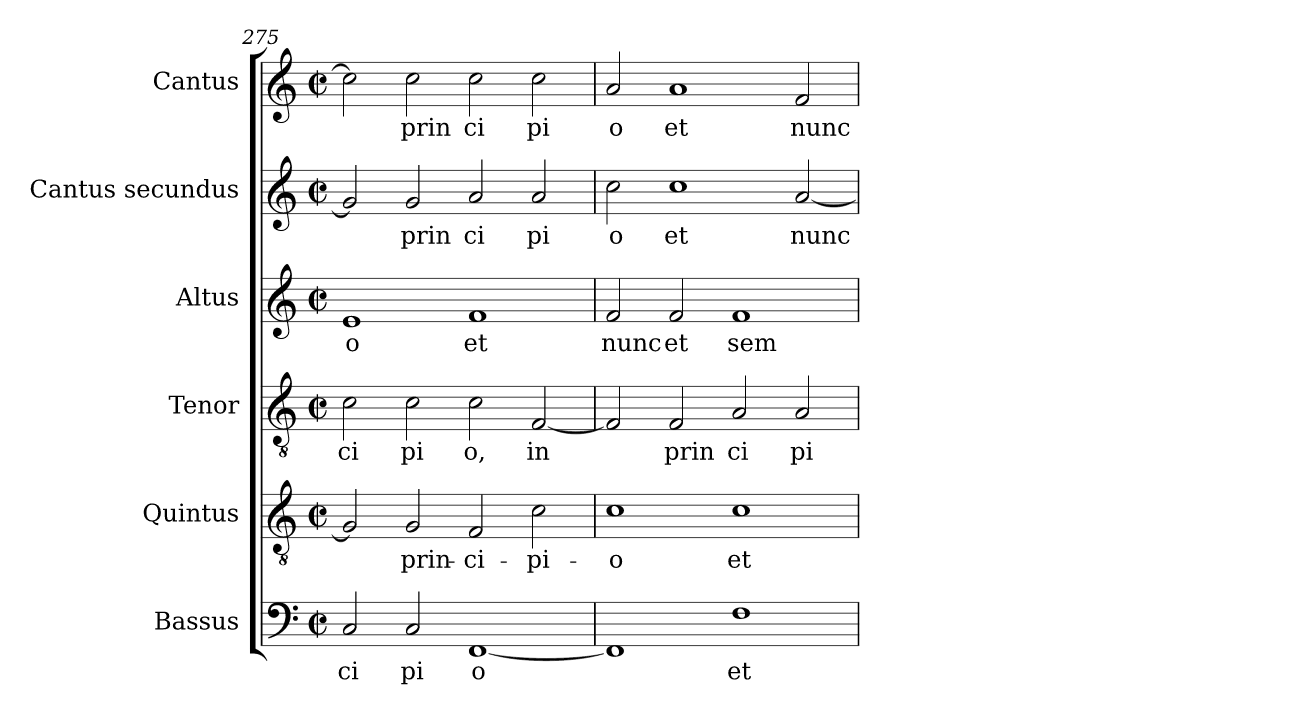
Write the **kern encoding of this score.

**kern	**text	**kern	**text	**kern	**text	**kern	**text	**kern	**text	**kern	**text
*part6	*part6	*part5	*part5	*part4	*part4	*part3	*part3	*part2	*part2	*part1	*part1
*staff6	*staff6	*staff5	*staff5	*staff4	*staff4	*staff3	*staff3	*staff2	*staff2	*staff1	*staff1
*I"Bassus	*	*I"Quintus	*	*I"Tenor	*	*I"Altus	*	*I"Cantus  secundus	*	*I"Cantus	*
*I'B	*	*I'Q	*	*I'T	*	*I'A	*	*	*	*I'C	*
*clefF4	*	*clefGv2	*	*clefGv2	*	*clefG2	*	*clefG2	*	*clefG2	*
*k[]	*	*k[]	*	*k[]	*	*k[]	*	*k[]	*	*k[]	*
*C:	*	*C:	*	*C:	*	*C:	*	*C:	*	*C:	*
*M2/2	*	*M2/2	*	*M2/2	*	*M2/2	*	*M2/2	*	*M2/2	*
*met(c|)	*	*met(c|)	*	*met(c|)	*	*met(c|)	*	*met(c|)	*	*met(c|)	*
=275	=275	=275	=275	=275	=275	=275	=275	=275	=275	=275	=275
!	!LO:LY:b:cj	!	!LO:LY:b:cj	!	!LO:LY:b:cj	!	!LO:LY:b:cj	!	!LO:LY:b:cj	!	!LO:LY:b:cj
2C/	ci	2G/]	.	2c\	ci	1e	o	2g/]	.	2cc\]	.
!	!LO:LY:b:cj	!	!LO:LY:b:cj	!	!LO:LY:b:cj	!	!	!	!LO:LY:b:cj	!	!LO:LY:b:cj
2C/	pi	2G/	prin-	2c\	pi	.	.	2g/	prin	2cc\	prin
!	!LO:LY:b:cj	!	!LO:LY:b:cj	!	!LO:LY:b:cj	!	!LO:LY:b:cj	!	!LO:LY:b:cj	!	!LO:LY:b:cj
[<1FF	o	2F/	-ci-	2c\	o,	1f	et	2a/	ci	2cc\	ci
!	!	!	!LO:LY:b:cj	!	!LO:LY:b:cj	!	!	!	!LO:LY:b:cj	!	!LO:LY:b:cj
.	.	2c\	-pi-	[<2F/	in	.	.	2a/	pi	2cc\	pi
=276	=276	=276	=276	=276	=276	=276	=276	=276	=276	=276	=276
!	!LO:LY:b:cj	!	!LO:LY:b:cj	!	!LO:LY:b:cj	!	!LO:LY:b:cj	!	!LO:LY:b:cj	!	!LO:LY:b:cj
1FF]	.	1c	-o	2F/]	.	2f/	nunc	2cc\	o	2a/	o
!	!	!	!	!	!LO:LY:b:cj	!	!LO:LY:b:cj	!	!LO:LY:b:cj	!	!LO:LY:b:cj
.	.	.	.	2F/	prin	2f/	et	1cc	et	1a	et
!	!LO:LY:b:cj	!	!LO:LY:b:cj	!	!LO:LY:b:cj	!	!LO:LY:b:cj	!	!	!	!
1F	et	1c	et	2A/	ci	1f	sem	.	.	.	.
!	!	!	!	!	!LO:LY:b:cj	!	!	!	!LO:LY:b:cj	!	!LO:LY:b:cj
.	.	.	.	2A/	pi	.	.	[<2a/	nunc	2f/	nunc
=	=	=	=	=	=	=	=	=	=	=	=
*-	*-	*-	*-	*-	*-	*-	*-	*-	*-	*-	*-
